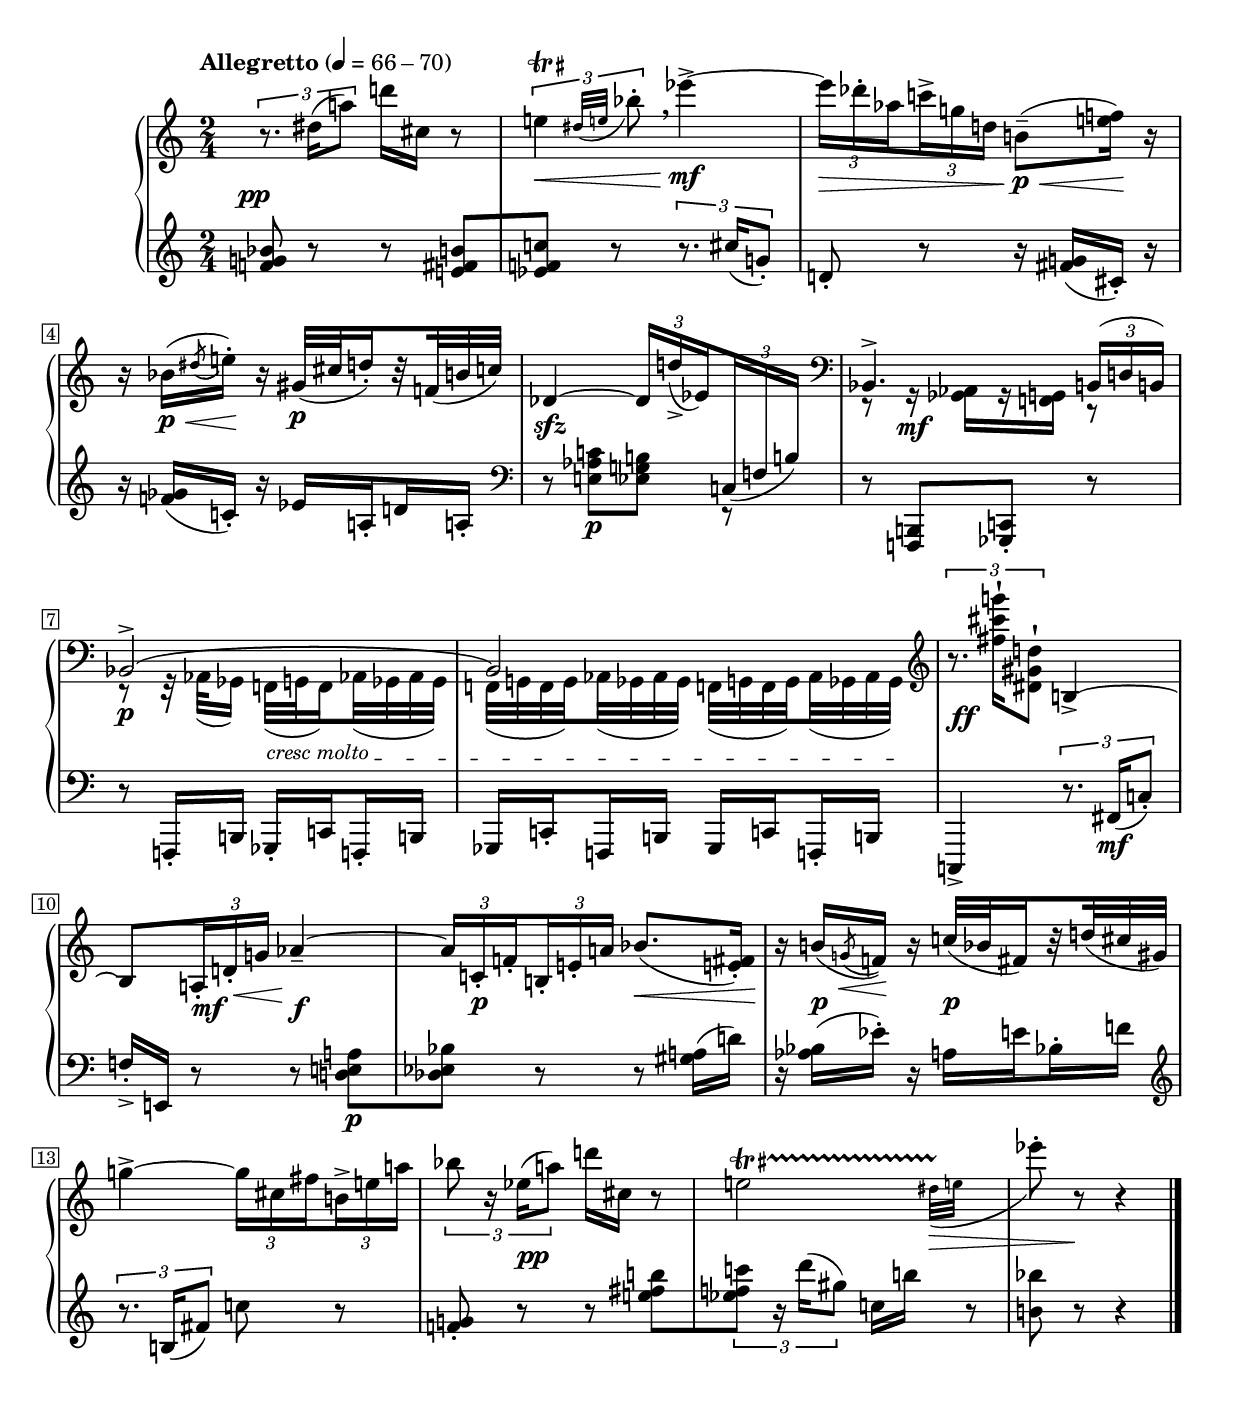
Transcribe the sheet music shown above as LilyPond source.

Global = {
  \key c \major
  \time 2/4
  \include "../global.ly"
}

bottom = { \change Staff = "lower"\stemUp }
top = { \change Staff = "upper"\stemDown }
crescmolto = { \override TextSpanner.bound-details.left.text = \markup { \small "cresc molto " } }

Sopran = \context Voice = "one" \relative c'' {
  \voiceOne
  \override MultiMeasureRest.staff-position = #0
  \override Rest.staff-position = #0
  \override DynamicText.Y-offset = #-2.4
  \override Hairpin.Y-offset = #-2
  \set subdivideBeams = ##t
  \set baseMoment = #(ly:make-moment 1/8)
  \stemNeutral
  %1
  \tempo \markup { \bold "Allegretto" } 4 = 66-70
  | \tuplet 3/2 { r8. dis16( a'!8)] } d!16[ cis,] r8
  | \tuplet 3/2 {
      \once\override TrillSpanner.bound-details.left.text = \markup{
        \musicglyph "scripts.trill" \raise #0.65 \teeny \sharp
      }
      \afterGrace e!4\startTrillSpan\< { \stemUp dis32[_(\stopTrillSpan e!] }
      \stemNeutral bes'8^.)
    }
    \breathe ees4^>~\!\mf
  | \omit TupletBracket
    \tupletDown\tuplet 3/2 { ees16[\> des^. aes }
    \tuplet 3/2 { c!^> g! d!] } b!8^-[(\!\p\< <e! f!>16])\! r16
  | r16 bes[(\p\< \stemUp\slurDown \acciaccatura dis8 \stemNeutral e!16^.])\! r
    gis,32[(\p cis d!16_.) r32 f,!32( b! c!])
  %5
  | des,4~\sfz \stemUp\tupletUp
    \tuplet 3/2 {
      des16
      \shape #'((-0.2 . -0.5) (0 . -1.5) (0 . -1) (0 . 0)) Slur
      d'!_>( ees,)
    }
    \bottom \tuplet 3/2 { c,!( f! b!) }
  | \top \clef bass \stemUp bes,4.^> \tuplet 3/2 { b!16[^( d! b!)] }
  | \shape #'((0 . 0) (0 . 1.2) (0 . 1.2) (0 . 0)) Tie
    bes2^>~\p
  | bes
  | \clef treble \stemDown
    \once\override TupletBracket.positions = #'(8.8 . 8.8)
    \once\undo\omit TupletBracket \tuplet 3/2 {
      \override DynamicText.X-offset = #0.2
      \override DynamicText.Y-offset = #-4
      r8.\ff <fis''' cis' g'!>16^! <dis, gis d'!>8^!
    } \stemUp b!4_>~
  %10
  | b8[ \tuplet 3/2 { a!16_.\mf\< d!_. g!] } aes4_-~\!\f
  | \tuplet 3/2 { aes16[ c,!_.\p f!_.} \tuplet 3/2 { b,!_. e!_. a!] } bes8.(\< <e,! fis>16_.)\!
  | r16
    \shape #'((0 . 0) (0 . 0) (0 . -0.5) (0 . -0.3)) Slur
    b'![(\p\< \acciaccatura g!8 f!16])\! r c'!32[(\p bes fis16) r32 d'!( cis gis])
  | \stemDown\tupletDown g'!4^>~ \tuplet 3/2 { g16[ cis, fis } \tuplet 3/2 { b,!^> e! a!] }
  | \once\undo\omit TupletBracket
    \tuplet 3/2 {
      bes8 r16
      \shape #'((0 . 0.5) (0 . 0.5) (0 . 0.5) (0 . 0.5)) Slur
      ees,^(\pp a!8)
    }
    d!16 cis, r8
  %15
  | \once\override TrillSpanner.bound-details.left.text = \markup{
      \musicglyph "scripts.trill" \raise #0.65 \teeny \sharp
    }
    \afterGrace e2\startTrillSpan { dis32(\> e!\stopTrillSpan }
  | ees'8^.) r\! r4
  \fine
}

Alto = \context Voice = "two" \relative c {
  \voiceTwo
  \override MultiMeasureRest.staff-position = #0
  \override Rest.staff-position = #0
  \set subdivideBeams = ##t
  \set baseMoment = #(ly:make-moment 1/8)
  %1
  | s2*5
  %6
  | e,8\rest g16\rest\mf <ges aes>[ g\rest <f! g!>] d8\rest
  | e\rest e32\rest aes[( ges16])\crescmolto f!32[(_\startTextSpan g! f16) aes!32( ges aes ges])
  | f![( g! f g) aes( ges aes ges]) f![( g! f g) aes( ges aes ges])\stopTextSpan
}

Bass = \context Voice = "four" \relative c {
  \voiceFour
  \override MultiMeasureRest.staff-position = #0
  \override Rest.staff-position = #0
  \set subdivideBeams = ##t
  \set baseMoment = #(ly:make-moment 1/8)
  %1
  | \clef treble
    \stemNeutral\tupletNeutral
    <f'! g! bes>8 r r <e! fis b!>[
  | <ees f! c'!>] r \tuplet 3/2 { r8. cis'16[( g!8]_.) }
  | d!_. r r16 <fis g!>16[( cis_.)] r16
  | r <f! ges>[( c!_.]) r16 ees[ a,!_. d! a!_.]
  %5
  | \clef bass r8 <e! aes c!>\p[ <ees g! b!>] e,\rest
  | r <f,! b!>[ <ges c!>_.] r
  | r8 f!16[_. b!] ges[_. c! f,!_. b!]
  | ges[ c!_. f,! b!] ges[ c! f,!_. b!]
  | c,!4_> \tuplet 3/2 { r8. fis'16(\mf c'!8_.) }
  %10
  | f!16_._>[ e,!] r8 r <d'! e! a!>[\p
  | <des ees bes'>] r r <gis a!>16[^( d'!])
  | r16 <aes bes>16[^( ees'^.]) r16 a,! e'! bes!^. f'!
    \clef treble
  | \tuplet 3/2 { r8. b,!16( fis'8) } c'!8 r
  | <f,! g!>8_. r r <e'! fis b!>[
  %15
  | \tuplet 3/2 { <ees f! c'!>] r16 d'16^( gis,8) } c,!16[ b'!] r8
  | <b,! bes'> r r4
  \fine
}

centerDynamics = {
  %1
  | \once\override Staff.TextScript.extra-offset = #'(-2 . -2)
    s4-\markup { \dynamic pp } s4
}

\score {
  \new PianoStaff
  <<
    \accidentalStyle Score.piano
    \context Staff = "upper" <<
      \set Staff.midiInstrument = #"acoustic grand"
      \Global
      \clef treble
      \Sopran
      \Alto
    >>
    \context Dynamics <<
      \Global \centerDynamics
    >>
    \context Staff = "lower" <<
      \set Staff.midiInstrument = #"acoustic grand"
      \Global
      \clef bass
      \Bass
    >>
  >>
  \header {
    %composer = "Hans Erich Apostel"
    %opus = "Op. 13"
    title = \markup { "III" }
  }
  \layout {
    \context {
      \PianoStaff
      % More space between staves in the same PianoStaff
      %\override StaffGrouper.staff-staff-spacing.minimum-distance = 12
      \override TextScript.font-shape = #'italic
    }
  }
  \midi {
    \tempo 4 = 68
  }
}
